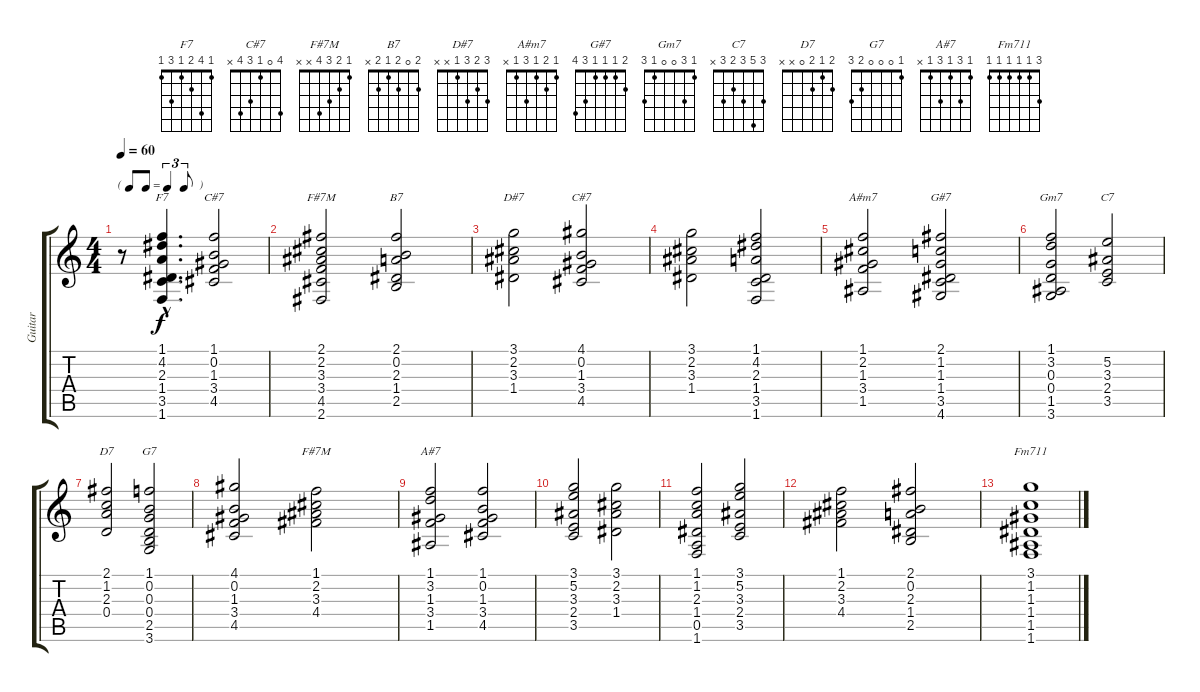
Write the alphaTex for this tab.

\track ("Guitar " "Guitar ") {instrument electricguitarjazz}
\staff {score tabs}
\tuning (E4 B3 G3 D3 A2 E2) {hide}
\chord ("F7" 1 4 2 1 3 1)
\chord ("C#7" 1 0 1 3 4 x)
\chord ("F#7M" 2 2 3 3 4 2)
\chord ("B7" 2 0 2 1 2 x)
\chord ("D#7" 3 2 3 1 x x)
\chord ("C#7" 4 0 1 3 4 x)
\chord ("A#m7" 1 2 1 3 1 x)
\chord ("G#7" 2 1 1 1 3 4)
\chord ("Gm7" 1 3 0 0 1 3)
\chord ("C7" 3 5 3 2 3 x)
\chord ("D7" 2 1 2 0 x x)
\chord ("G7" 1 0 0 0 2 3)
\chord ("F#7M" 1 2 3 4 x x)
\chord ("A#7" 1 3 1 3 1 x)
\chord ("Fm711" 3 1 1 1 1 1)
\ts (4 4)
\tf triplet8th
\tempo 60
\clef g2
\ks c
r.8{dy f instrument electricguitarjazz} (1.1{hac} 4.2{hac} 2.3{hac} 1.4{hac} 3.5{hac} 1.6{hac}).4{d ch "F7"} (1.1 0.2 1.3 3.4 4.5).2{ch "C#7"} |
(2.1 2.2 3.3 3.4 4.5 2.6).2{ch "F#7M"} (2.1 0.2 2.3 1.4 2.5).2{ch "B7"} |
(3.1 2.2 3.3 1.4).2{ch "D#7"} (4.1 0.2 1.3 3.4 4.5).2{ch "C#7"} |
(3.1 2.2 3.3 1.4).2 (1.1 4.2 2.3 1.4 3.5 1.6).2 |
(1.1 2.2 1.3 3.4 1.5).2{ch "A#m7"} (2.1 1.2 1.3 1.4 3.5 4.6).2{ch "G#7"} |
(1.1 3.2 0.3 0.4 1.5 3.6).2{ch "Gm7"} (5.2 3.3 2.4 3.5).2{ch "C7"} |
(2.1 1.2 2.3 0.4).2{ch "D7"} (1.1 0.2 0.3 0.4 2.5 3.6).2{ch "G7"} |
(4.1 0.2 1.3 3.4 4.5).2 (1.1 2.2 3.3 4.4).2{ch "F#7M"} |
(1.1 3.2 1.3 3.4 1.5).2{ch "A#7"} (1.1 0.2 1.3 3.4 4.5).2 |
(3.1 5.2 3.3 2.4 3.5).2 (3.1 2.2 3.3 1.4).2 |
(1.1 1.2 2.3 1.4 0.5 1.6).2 (3.1 5.2 3.3 2.4 3.5).2 |
(1.1 2.2 3.3 4.4).2 (2.1 0.2 2.3 1.4 2.5).2 |
(3.1 1.2 1.3 1.4 1.5 1.6).1{ch "Fm711"}
